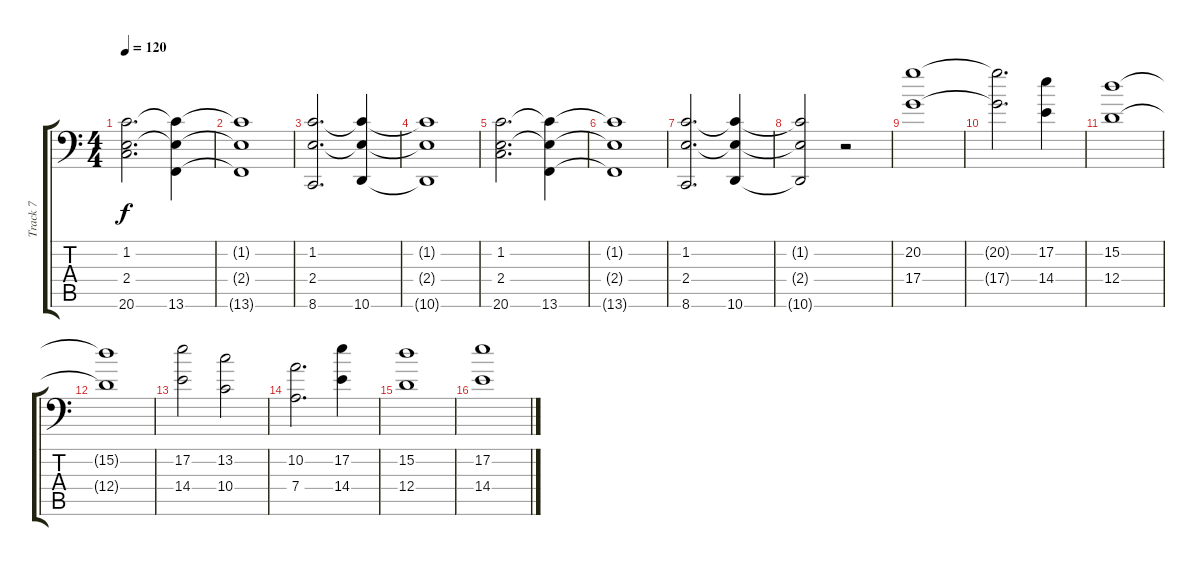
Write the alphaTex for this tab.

\track ("Track 7" "Track 7") {instrument synthstrings1}
\staff {score tabs}
\tuning (E4 B3 G3 D3 A2 E1) {hide}
\ts (4 4)
\tempo 120
\clef f4
\ks c
(1.2 2.4 20.6).2{d dy f} (1.2{t} 2.4{t} 13.6).4 |
(1.2{t} 2.4{t} 13.6{t}).1 |
(1.2 2.4 8.6).2{d} (1.2{t} 2.4{t} 10.6).4 |
(1.2{t} 2.4{t} 10.6{t}).1 |
(1.2 2.4 20.6).2{d} (1.2{t} 2.4{t} 13.6).4 |
(1.2{t} 2.4{t} 13.6{t}).1 |
(1.2 2.4 8.6).2{d} (1.2{t} 2.4{t} 10.6).4 |
(1.2{t} 2.4{t} 10.6{t}).2 r.2 |
(20.2 17.4).1 |
(20.2{t} 17.4{t}).2{d} (17.2 14.4).4 |
(15.2 12.4).1 |
(15.2{t} 12.4{t}).1 |
(17.2 14.4).2 (13.2 10.4).2 |
(10.2 7.4).2{d} (17.2 14.4).4 |
(15.2 12.4).1 |
(17.2 14.4).1
